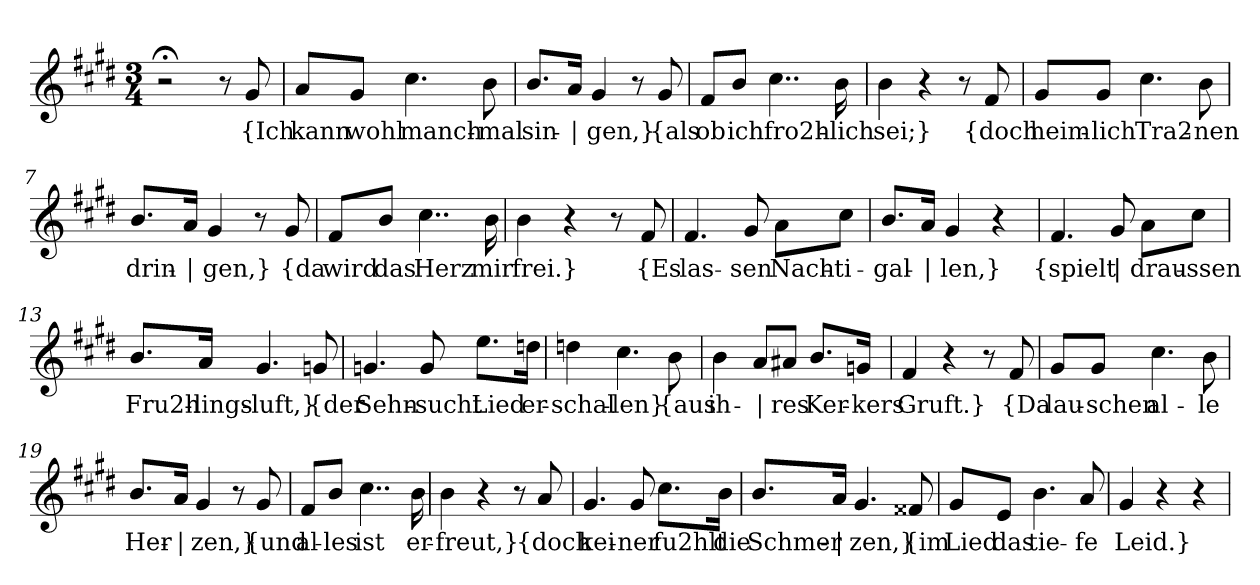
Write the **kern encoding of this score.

**kern	**text
*part1	*part1
*staff1	*staff1
*clefG2	*
*k[f#c#g#d#]	*
*M3/4	*
=1	=1
2r;<	.
8r	.
!	!LO:LY:b
8g#/	{Ich
=2	=2
!	!LO:LY:b
8a/L	kann
!	!LO:LY:b
8g#/J	wohl
!	!LO:LY:b
4.cc#\	manch-
!	!LO:LY:b
8b\	-mal
=3	=3
!	!LO:LY:b
8.b/L	sin-
!	!LO:LY:b
16a/Jk	|
!	!LO:LY:b
4g#/	-gen,}
8r	.
!	!LO:LY:b
8g#/	{als
=4	=4
!	!LO:LY:b
8f#/L	ob
!	!LO:LY:b
8b/J	ich
!	!LO:LY:b
4..cc#\	fro2h-
!	!LO:LY:b
16b\	-lich
=5	=5
!	!LO:LY:b
4b\	sei;}
4r	.
8r	.
!	!LO:LY:b
8f#/	{doch
!!LO:LB:g=z
=6	=6
!	!LO:LY:b
8g#/L	heim-
!	!LO:LY:b
8g#/J	-lich
!	!LO:LY:b
4.cc#\	Tra2-
!	!LO:LY:b
8b\	-nen
=7	=7
!	!LO:LY:b
8.b/L	drin-
!	!LO:LY:b
16a/Jk	|
!	!LO:LY:b
4g#/	-gen,}
8r	.
!	!LO:LY:b
8g#/	{da
=8	=8
!	!LO:LY:b
8f#/L	wird
!	!LO:LY:b
8b/J	das
!	!LO:LY:b
4..cc#\	Herz
!	!LO:LY:b
16b\	mir
=9	=9
!	!LO:LY:b
4b\	frei.}
4r	.
8r	.
!	!LO:LY:b
8f#/	{Es
=10	=10
!	!LO:LY:b
4.f#/	las-
!	!LO:LY:b
8g#/	-sen
!	!LO:LY:b
8a\L	Nach-
!	!LO:LY:b
8cc#\J	-ti-
!!LO:LB:g=z
=11	=11
!	!LO:LY:b
8.b/L	-gal-
!	!LO:LY:b
16a/Jk	|
!	!LO:LY:b
4g#/	-len,}
4r	.
=12	=12
!	!LO:LY:b
4.f#/	{spielt
!	!LO:LY:b
8g#/	|
!	!LO:LY:b
8a\L	drau-
!	!LO:LY:b
8cc#\J	-ssen
=13	=13
!	!LO:LY:b
8.b/L	Fru2h-
!	!LO:LY:b
16a/Jk	-lings-
!	!LO:LY:b
4.g#/	-luft,}
!	!LO:LY:b
8gn/	{der
=14	=14
!	!LO:LY:b
4.gn/	Sehn-
!	!LO:LY:b
8g/	-sucht
!	!LO:LY:b
8.ee\L	Lied
!	!LO:LY:b
16ddn\Jk	er-
=15	=15
!	!LO:LY:b
4ddn\	-schal-
!	!LO:LY:b
4.cc#\	-len}
!	!LO:LY:b
8b\	{aus
!!LO:LB:g=z
=16	=16
!	!LO:LY:b
4b\	ih-
!	!LO:LY:b
8a/L	|
!	!LO:LY:b
8a#X/J	-res
!	!LO:LY:b
8.b/L	Ker-
!	!LO:LY:b
16gn/Jk	-kers
=17	=17
!	!LO:LY:b
4f#/	Gruft.}
4r	.
8r	.
!	!LO:LY:b
8f#/	{Da
=18	=18
!	!LO:LY:b
8g#/L	lau-
!	!LO:LY:b
8g#/J	-schen
!	!LO:LY:b
4.cc#\	al-
!	!LO:LY:b
8b\	-le
=19	=19
!	!LO:LY:b
8.b/L	Her-
!	!LO:LY:b
16a/Jk	|
!	!LO:LY:b
4g#/	-zen,}
8r	.
!	!LO:LY:b
8g#/	{und
=20	=20
!	!LO:LY:b
8f#/L	al-
!	!LO:LY:b
8b/J	-les
!	!LO:LY:b
4..cc#\	ist
!	!LO:LY:b
16b\	er-
!!LO:LB:g=z
=21	=21
!	!LO:LY:b
4b\	-freut,}
4r	.
8r	.
!	!LO:LY:b
8a/	{doch
=22	=22
!	!LO:LY:b
4.g#/	kei-
!	!LO:LY:b
8g#/	-ner
!	!LO:LY:b
8.cc#\L	fu2hlt
!	!LO:LY:b
16b\Jk	die
=23	=23
!	!LO:LY:b
8.b/L	Schmer-
!	!LO:LY:b
16a/Jk	|
!	!LO:LY:b
4.g#/	-zen,}
!	!LO:LY:b
8f##X/	{im
=24	=24
!	!LO:LY:b
8g#/L	Lied
!	!LO:LY:b
8e/J	das
!	!LO:LY:b
4.b\	tie-
!	!LO:LY:b
8a/	-fe
=25	=25
!	!LO:LY:b
4g#/	Leid.}
4r	.
4r	.
=	=
*-	*-
